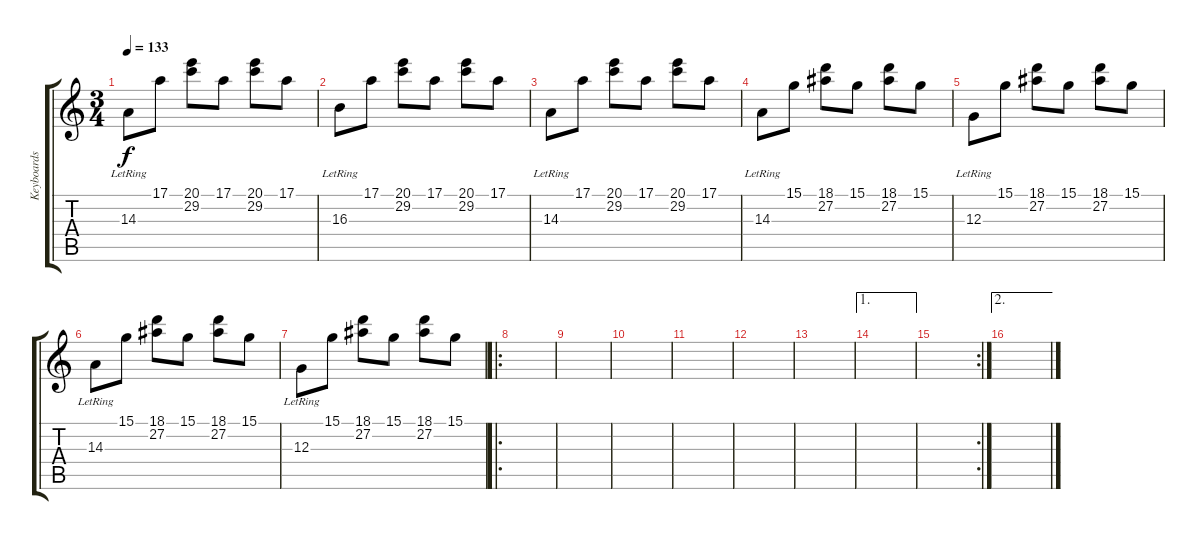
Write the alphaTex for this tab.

\track ("Keyboards" "Keyboards") {instrument acousticgrandpiano}
\staff {score tabs}
\tuning (E4 B3 G3 D3 A2 E2) {hide}
\ts (3 4)
\tempo 133
\clef g2
\ks c
14.3{lr}.8{dy f} 17.1.8 (20.1 29.2).8 17.1.8 (20.1 29.2).8 17.1.8 |
16.3{lr}.8 17.1.8 (20.1 29.2).8 17.1.8 (20.1 29.2).8 17.1.8 |
14.3{lr}.8 17.1.8 (20.1 29.2).8 17.1.8 (20.1 29.2).8 17.1.8 |
14.3{lr}.8 15.1.8 (18.1 27.2).8 15.1.8 (18.1 27.2).8 15.1.8 |
12.3{lr}.8 15.1.8 (18.1 27.2).8 15.1.8 (18.1 27.2).8 15.1.8 |
14.3{lr}.8 15.1.8 (18.1 27.2).8 15.1.8 (18.1 27.2).8 15.1.8 |
12.3{lr}.8 15.1.8 (18.1 27.2).8 15.1.8 (18.1 27.2).8 15.1.8 |
\ro
|
|
|
|
|
|
\ae 1
|
\rc 2
|
\ae 2
